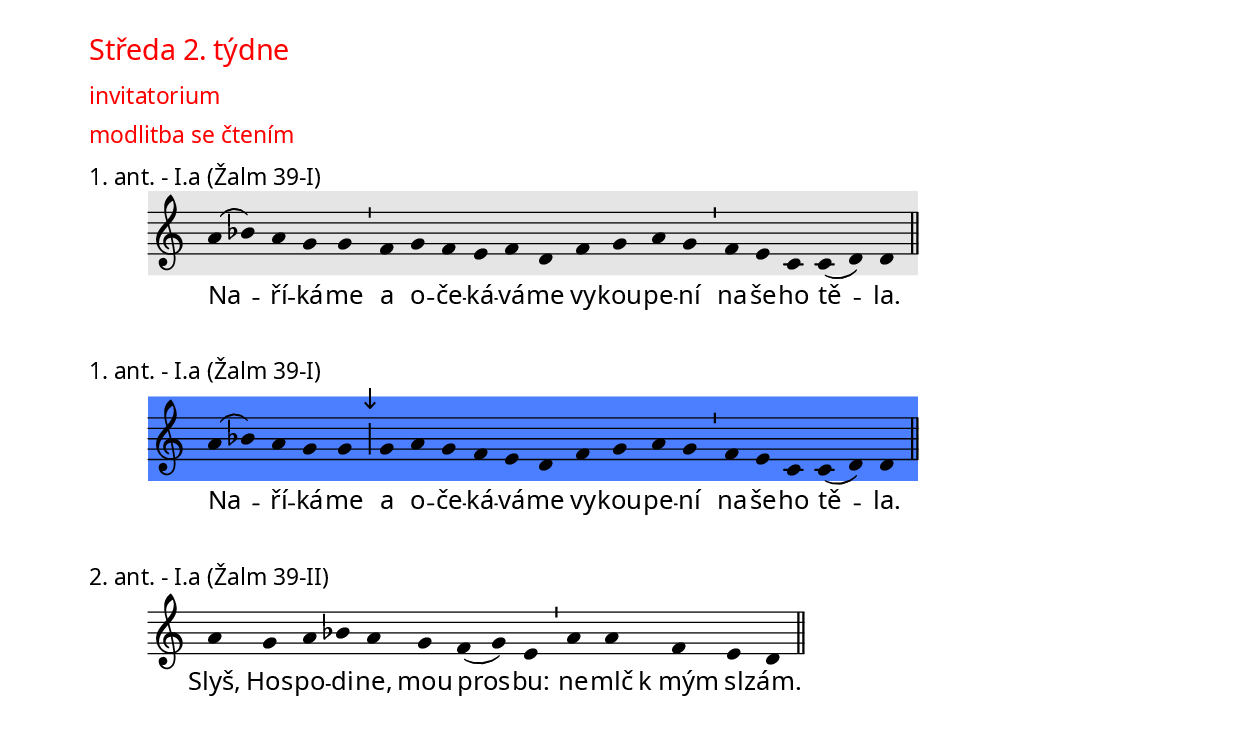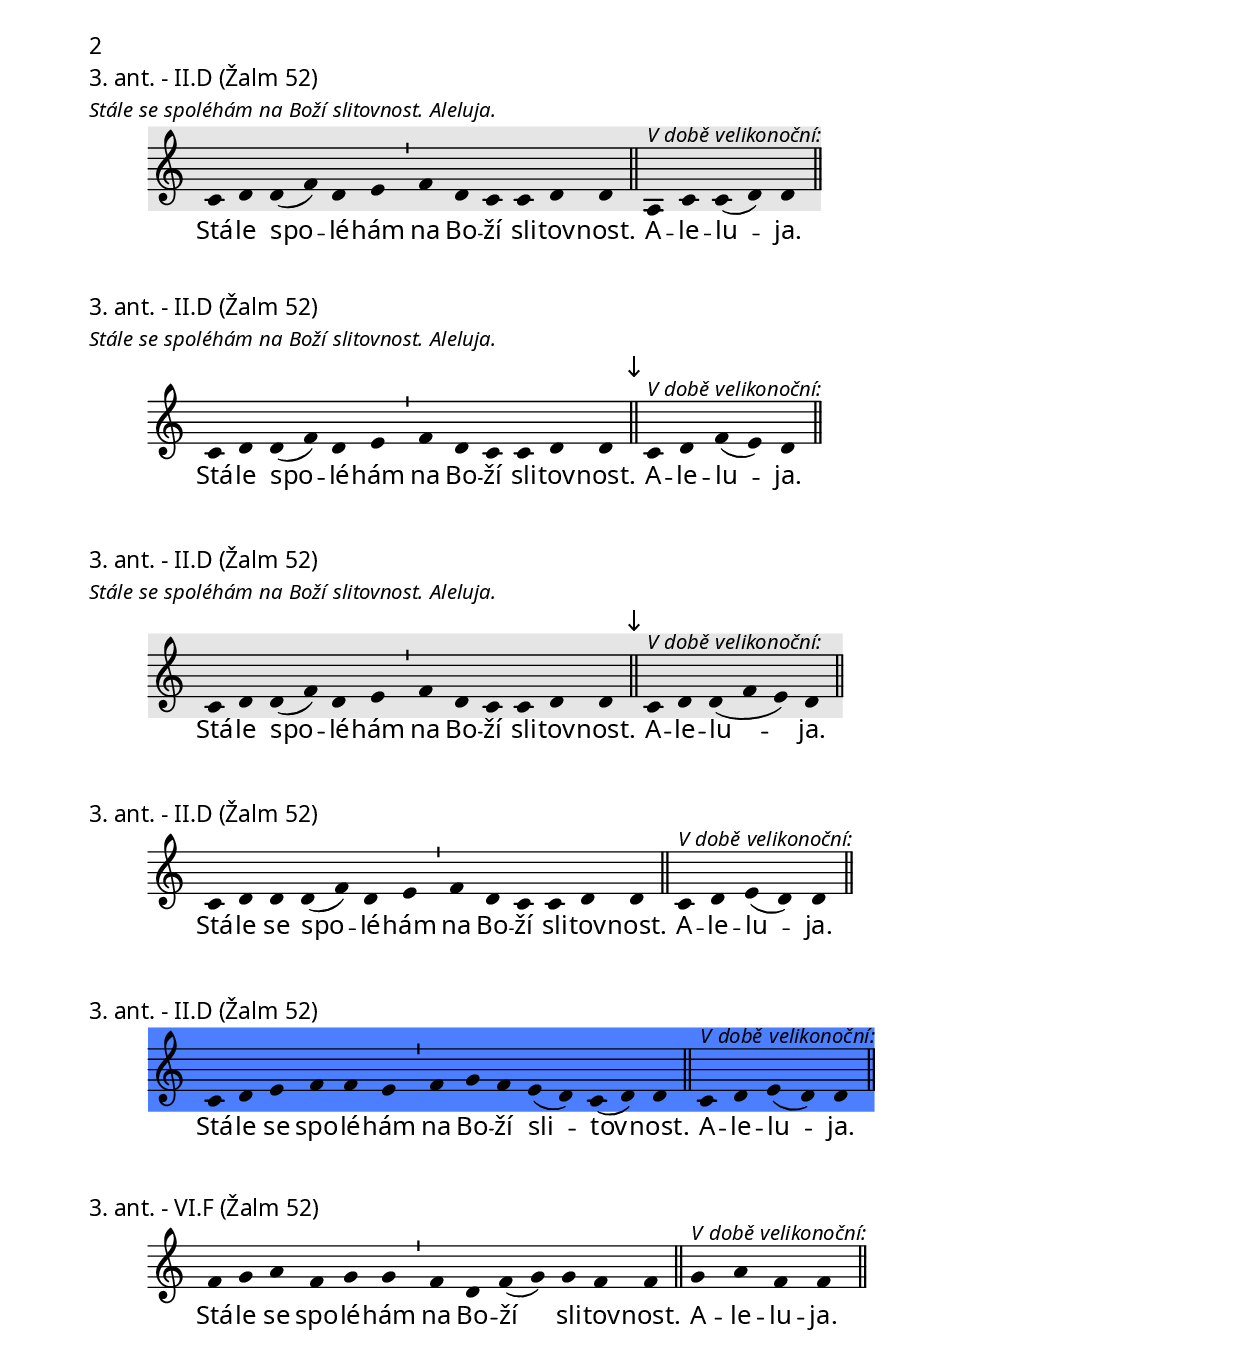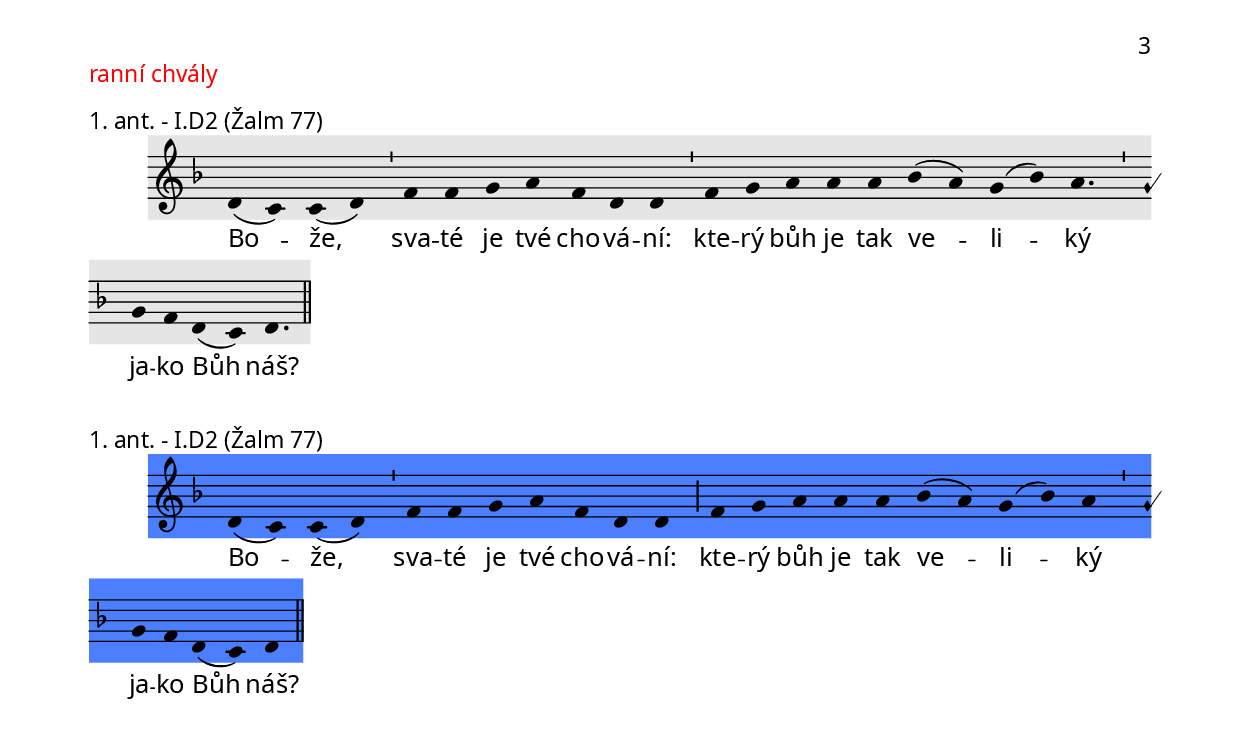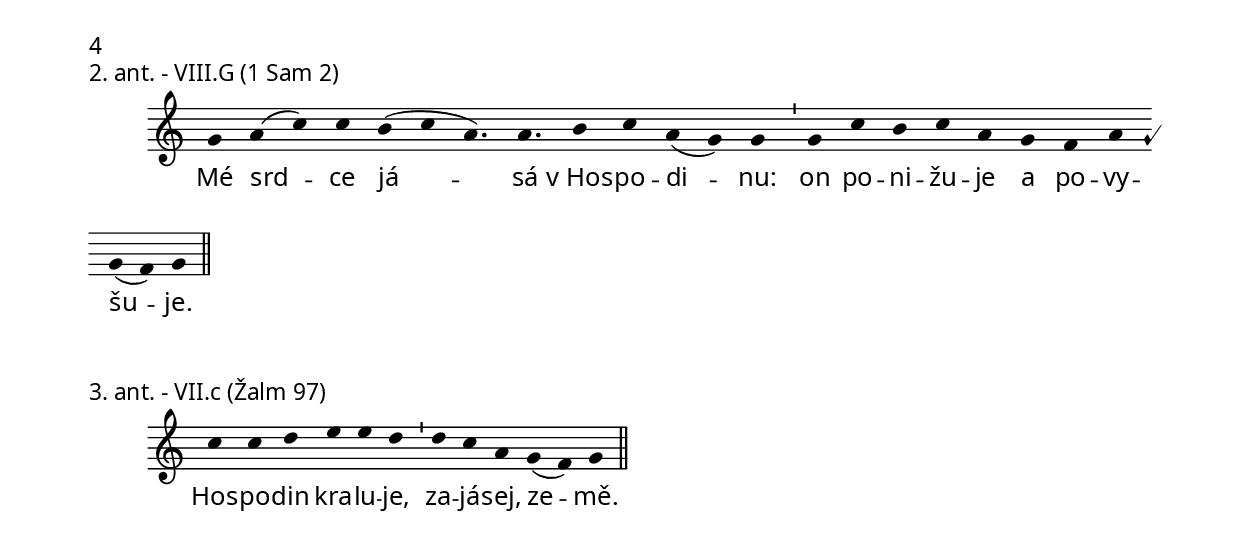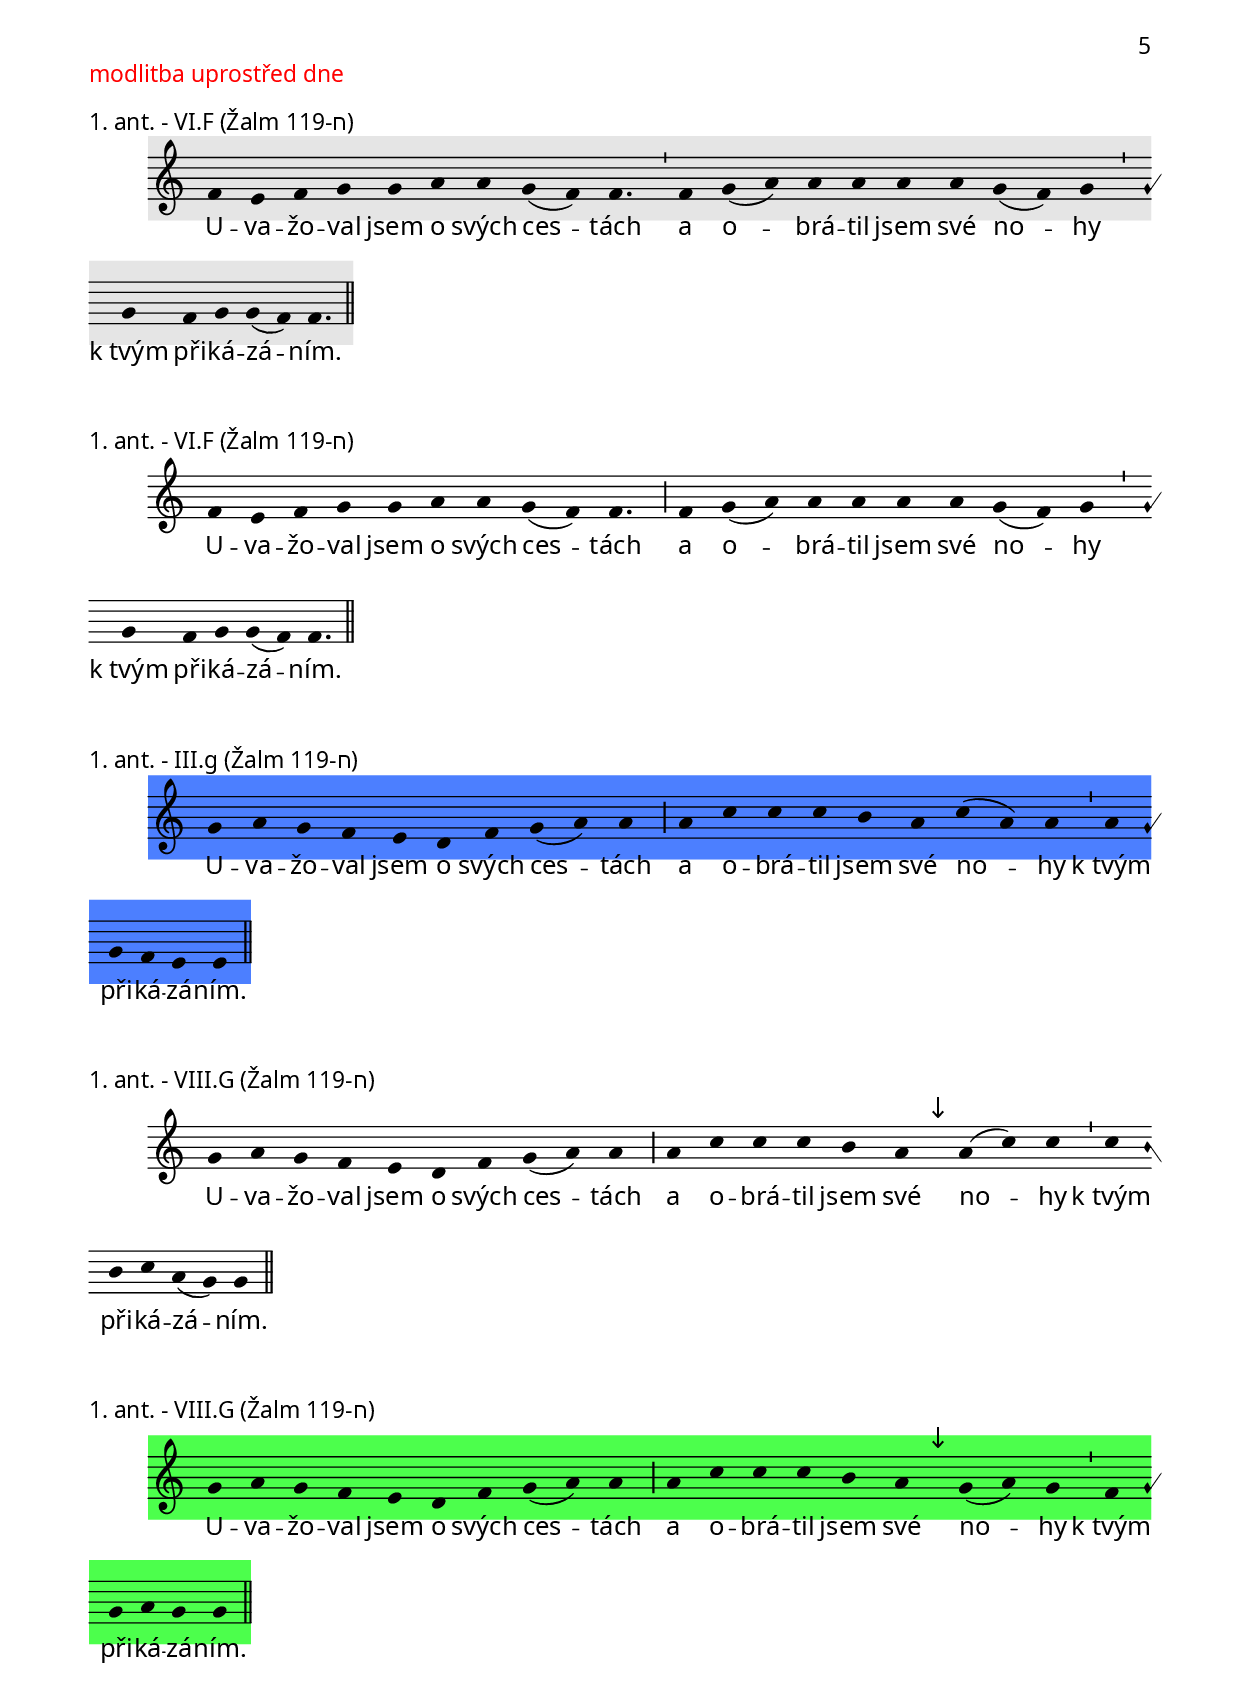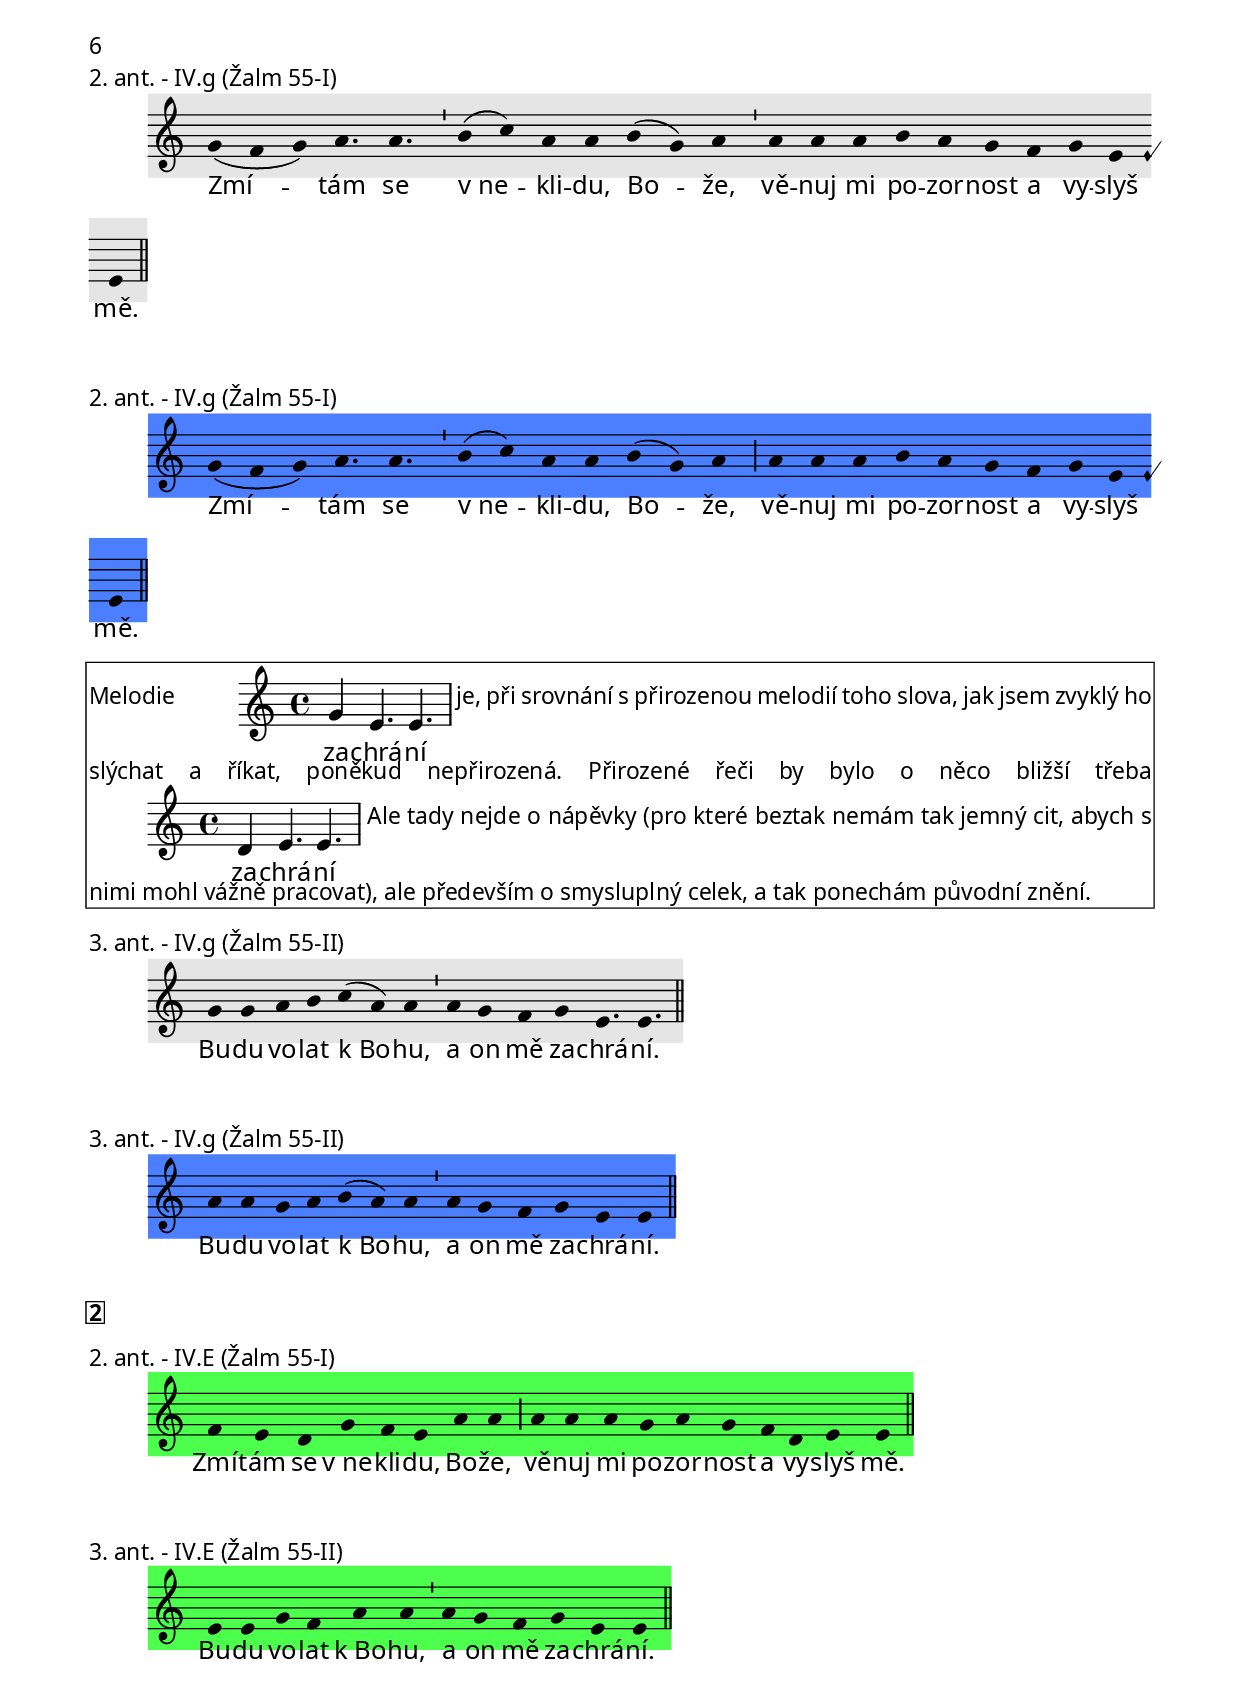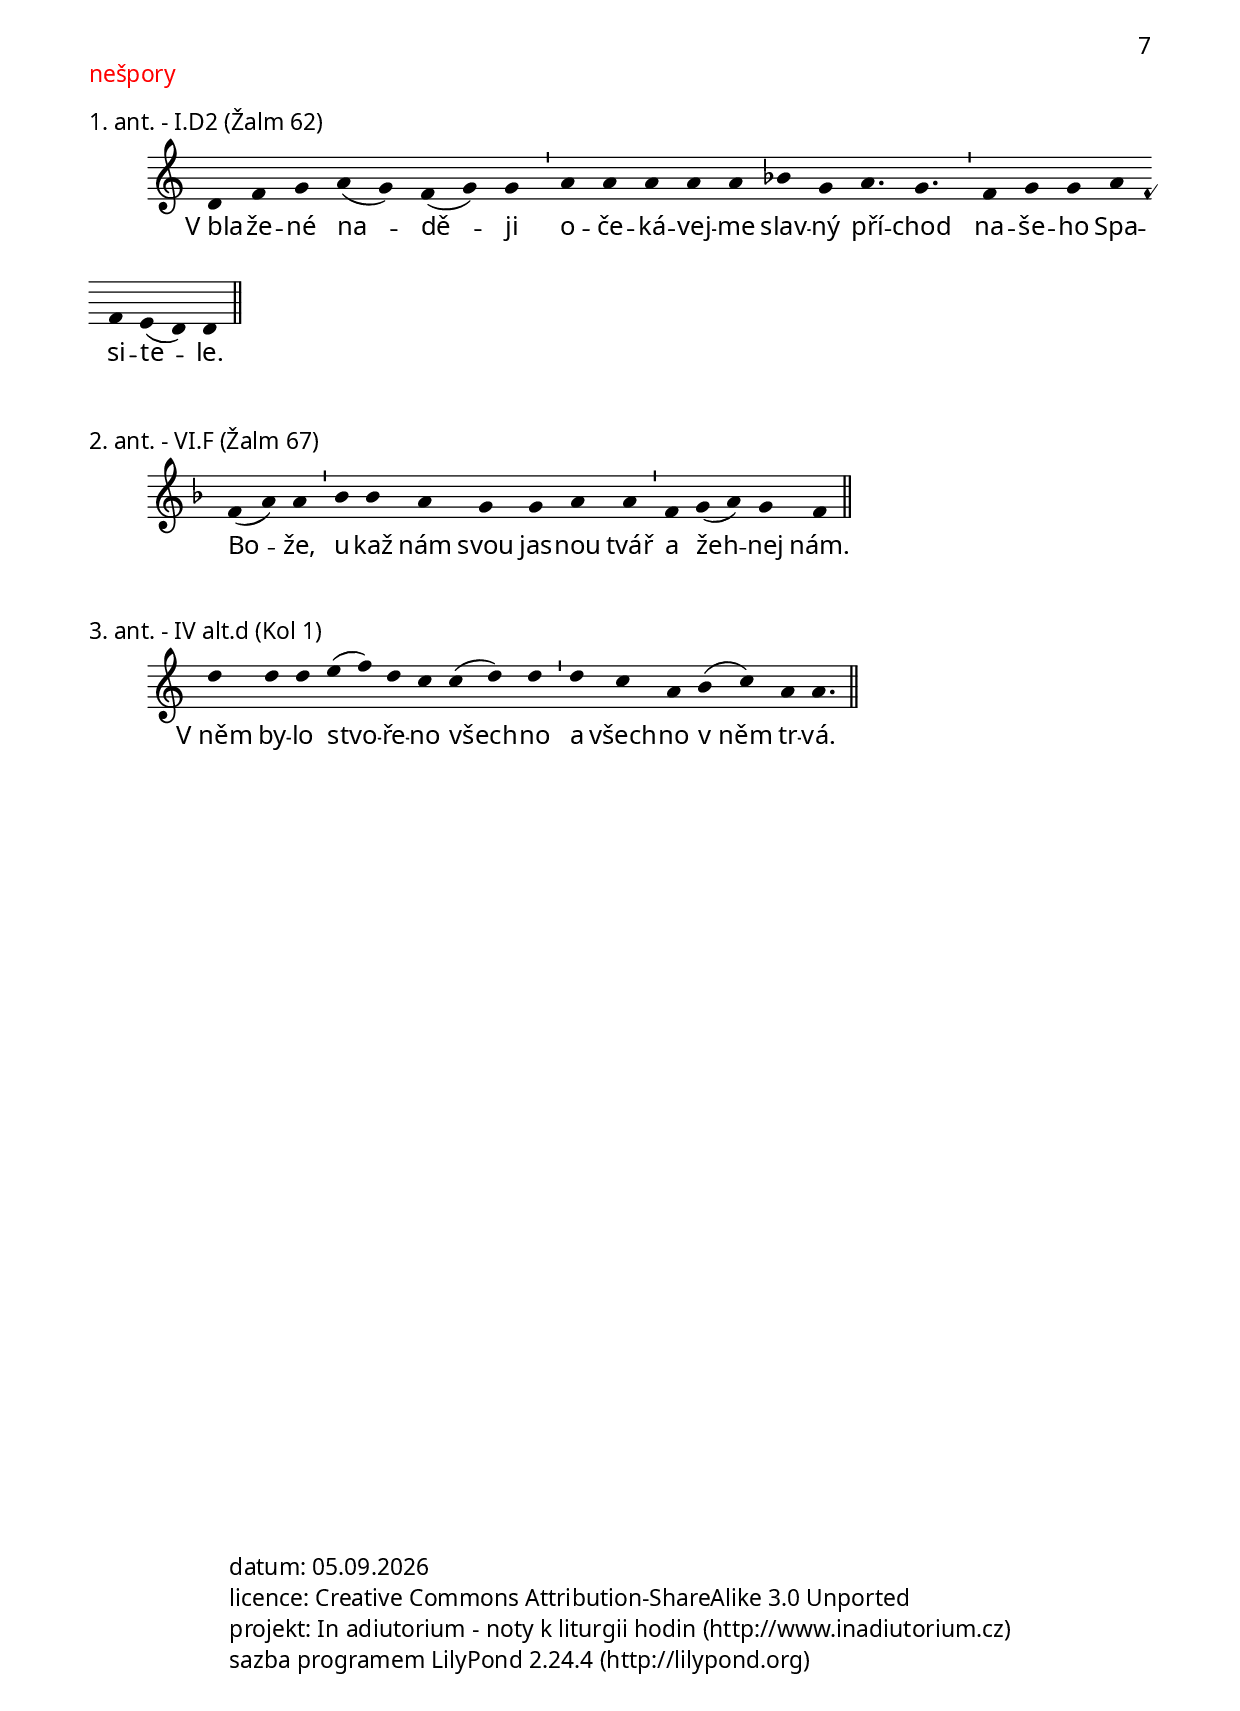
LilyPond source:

\include "../spolecne.ly"

\markup {\nadpisDen {Středa 2. týdne}}

\markup {\nadpisHodinka {"invitatorium"}}

%\score { \tIIstredaInvitatorium }

\markup {\nadpisHodinka {"modlitba se čtením"}}

\score {
  \relative c'' {
    \zvyraznovacSedy
    \choralniRezim
    a4( bes) a g g \barMin
    f g f e f d f g a g \barMin f e c c( d) d \barFinalis
  }
  \addlyrics {
    Na -- ří -- ká -- me
    a o -- če -- ká -- vá -- me vy -- kou -- pe -- ní na -- še -- ho tě -- la.

    % velikonocni aleluja v breviari neni
  }
  \header {
    quid = "1. ant."
    modus = "I"
    differentia = "a"
    psalmus = "Žalm 39-I"
    id = "mc-ant1"
    piece = \markup {\sestavTitulek}
  }
}

\score {
  \relative c'' {
    \zvyraznovacModry
    \choralniRezim
    a4( bes) a g g \barMaior
    \mark\sipka g a g f e d f g a g \barMin
    f e c c( d) d \barFinalis
  }
  \addlyrics {
    Na -- ří -- ká -- me
    a o -- če -- ká -- vá -- me vy -- kou -- pe -- ní
    na -- še -- ho tě -- la.

    % velikonocni aleluja v breviari neni
  }
  \header {
    quid = "1. ant."
    modus = "I"
    differentia = "a"
    psalmus = "Žalm 39-I"
    id = "mc-ant1"
    piece = \markup {\sestavTitulek}
  }
}

\score {
  \relative c'' {
    \choralniRezim
    a g a bes a g f( g) e \barMin
    a a f e d \barFinalis
  }
  \addlyrics {
    Slyš, Hos -- po -- di -- ne, mou pros -- bu:
    ne -- mlč k_mým sl -- zám.

    % velikonocni aleluja v breviari neni
  }
  \header {
    quid = "2. ant."
    modus = "I"
    differentia = "a"
    psalmus = "Žalm 39-II"
    id = "mc-ant2"
    piece = \markup {\sestavTitulek}
  }
}

\pageBreak

\score {
  \relative c' {
    \zvyraznovacSedy
    \choralniRezim
    c4 d d( f) d e \barMin f d c c d d \barFinalis

    a^\rubrVelikAleluja c c( d) d \barFinalis
  }
  \addlyrics {
    Stá -- le
    % se
    spo -- lé -- hám
    na Bo -- ží sli -- tov -- nost.

    A -- le -- lu -- ja.
  }
  \header {
    textus_approbatus = "Stále se spoléhám na Boží slitovnost. Aleluja."
    quid = "3. ant."
    modus = "II"
    differentia = "D"
    psalmus = "Žalm 52"
    id = "mc-ant3"
    piece = \markup {\sestavTitulek}
  }
}

\score {
  \relative c' {
    \choralniRezim
    c4 d d( f) d e \barMin f d c c d d \barFinalis

    \mark\sipka c^\rubrVelikAleluja d f( e) d \barFinalis
  }
  \addlyrics {
    Stá -- le spo -- lé -- hám
    na Bo -- ží sli -- tov -- nost.

    A -- le -- lu -- ja.
  }
  \header {
    textus_approbatus = "Stále se spoléhám na Boží slitovnost. Aleluja."
    quid = "3. ant."
    modus = "II"
    differentia = "D"
    psalmus = "Žalm 52"
    id = "mc-ant3"
    piece = \markup {\sestavTitulek}
  }
}

\score {
  \relative c' {
    \zvyraznovacSedy
    \choralniRezim
    c4 d d( f) d e \barMin f d c c d d \barFinalis

    \mark\sipka c^\rubrVelikAleluja d d( f e) d \barFinalis
  }
  \addlyrics {
    Stá -- le spo -- lé -- hám
    na Bo -- ží sli -- tov -- nost.

    A -- le -- lu -- ja.
  }
  \header {
    textus_approbatus = "Stále se spoléhám na Boží slitovnost. Aleluja."
    quid = "3. ant."
    modus = "II"
    differentia = "D"
    psalmus = "Žalm 52"
    id = "mc-ant3"
    piece = \markup {\sestavTitulek}
  }
}

\score {
  \relative c' {
    \choralniRezim
    c4 d d d( f) d e \barMin f d c c d d \barFinalis

    c^\rubrVelikAleluja d e( d) d \barFinalis
  }
  \addlyrics {
    Stá -- le se spo -- lé -- hám
    na Bo -- ží sli -- tov -- nost.

    A -- le -- lu -- ja.
  }
  \header {
    quid = "3. ant."
    modus = "II"
    differentia = "D"
    psalmus = "Žalm 52"
    id = "mc-ant3"
    piece = \markup {\sestavTitulek}
  }
}

\score {
  \relative c' {
    \zvyraznovacModry
    \choralniRezim
    c4 d e f f e \barMin
    f g f e( d) c( d) d \barFinalis

    c^\rubrVelikAleluja d e( d) d \barFinalis
  }
  \addlyrics {
    Stá -- le se spo -- lé -- hám
    na Bo -- ží sli -- tov -- nost.

    A -- le -- lu -- ja.
  }
  \header {
    quid = "3. ant."
    modus = "II"
    differentia = "D"
    psalmus = "Žalm 52"
    id = "mc-ant3"
    piece = \markup {\sestavTitulek}
  }
}

\score {
  \relative c' {
    \choralniRezim
    f4 g a f g g \barMin
    f d f( g) g f f \barFinalis

    g^\rubrVelikAleluja a f f \barFinalis
  }
  \addlyrics {
    Stá -- le se spo -- lé -- hám
    na Bo -- ží sli -- tov -- nost.

    A -- le -- lu -- ja.
  }
  \header {
    quid = "3. ant."
    modus = "VI"
    differentia = "F"
    psalmus = "Žalm 52"
    id = "mc-ant3"
    piece = \markup {\sestavTitulek}
  }
}

\pageBreak

\markup {\nadpisHodinka {"ranní chvály"}}

\score {
  \relative c' {
    \zvyraznovacSedy
    \choralniRezim
    \key f \major
    d4( c) c( d) \barMin f f g a f d d \barMin
    f g a a a bes( a) g( bes) a4. \barMin g4 f d( c) d4. \barFinalis
  }
  \addlyrics {
    Bo -- že, sva -- té je tvé cho -- vá -- ní: kte -- rý bůh je tak ve -- li -- ký
    ja -- ko Bůh náš?
  }
  \header {
    quid = "1. ant."
    modus = "I"
    differentia = "D2"
    psalmus = "Žalm 77"
    id = "rch-ant1"
    piece = \markup {\sestavTitulek}
  }
}

\score {
  \relative c' {
    \zvyraznovacModry
    \choralniRezim
    \key f \major
    d4( c) c( d) \barMin
    f f g a f d d \barMaior
    f g a a a bes( a) g( bes) a \barMin
    g f d( c) d \barFinalis
  }
  \addlyrics {
    Bo -- že,
    sva -- té je tvé cho -- vá -- ní:
    kte -- rý bůh je tak ve -- li -- ký
    ja -- ko Bůh náš?
  }
  \header {
    quid = "1. ant."
    modus = "I"
    differentia = "D2"
    psalmus = "Žalm 77"
    id = "rch-ant1"
    piece = \markup {\sestavTitulek}
  }
}

\pageBreak

\score {
  \relative c'' {
    \choralniRezim
    g4 a( c) c b( c a4.) a b4 c a( g) g \barMin
    g c b c a g f a g( f) g \barFinalis
  }
  \addlyrics {
    Mé srd -- ce já -- sá v_Hos -- po -- di -- nu:
    on po -- ni -- žu -- je a po -- vy -- šu -- je.
  }
  \header {
    quid = "2. ant."
    modus = "VIII"
    differentia = "G"
    psalmus = "1 Sam 2"
    id = "rch-ant2"
    piece = \markup {\sestavTitulek}
  }
}

\score {
  \relative c'' {
    \choralniRezim
    c4 c d e e d \barMin d c a g( f) g \barFinalis
  }
  \addlyrics {
    Hos -- po -- din kra -- lu -- je, za -- já -- sej, ze -- mě.
  }
  \header {
    quid = "3. ant."
    modus = "VII"
    differentia = "c"
    psalmus = "Žalm 97"
    id = "rch-ant3"
    piece = \markup {\sestavTitulek}
  }
}

%\score { \tIIstredaAntBenedictus }

\pageBreak

\markup {\nadpisHodinka {"modlitba uprostřed dne"}}

\score {
  \relative c' {
    \zvyraznovacSedy
    \choralniRezim
    f4 e f g g a a g( f) f4. \barMin
    f4 g( a) a a a a g( f) g \barMin
    g f g g( f) f4. \barFinalis
   }
  \addlyrics {
    U -- va -- žo -- val jsem o svých ces -- tách a o -- brá -- til jsem své no -- hy
    k_tvým při -- ká -- zá -- ním.
  }
  \header {
    quid = "1. ant."
    modus = "VI"
    differentia = "F"
    psalmus = "Žalm 119-ח"
    placet = "první div. maior"
    id = "up-ant1"
    piece = \markup {\sestavTitulek}
  }
}

\score {
  \relative c' {
    \choralniRezim
    f4 e f g g a a g( f) f4. \barMaior
    f4 g( a) a a a a g( f) g \barMin
    g f g g( f) f4. \barFinalis
   }
  \addlyrics {
    U -- va -- žo -- val jsem o svých ces -- tách
    a o -- brá -- til jsem své no -- hy
    k_tvým při -- ká -- zá -- ním.
  }
  \header {
    quid = "1. ant."
    modus = "VI"
    differentia = "F"
    psalmus = "Žalm 119-ח"
    id = "up-ant1"
    piece = \markup {\sestavTitulek}
  }
}

\score {
  \relative c'' {
    \zvyraznovacModry
    \choralniRezim
    g4 a g f e d f g( a) a \barMaior
    a c c c b a c( a) a \barMin
    a g f e e \barFinalis
   }
  \addlyrics {
    U -- va -- žo -- val jsem o svých ces -- tách
    a o -- brá -- til jsem své no -- hy
    k_tvým při -- ká -- zá -- ním.
  }
  \header {
    quid = "1. ant."
    modus = "III"
    differentia = "g"
    psalmus = "Žalm 119-ח"
    id = "up-ant1"
    piece = \markup {\sestavTitulek}
  }
}

\score {
  \relative c'' {
    \choralniRezim
    g4 a g f e d f g( a) a \barMaior
    a c c c b a \mark\sipka a( c) c \barMin
    c b c a( g) g \barFinalis
   }
  \addlyrics {
    U -- va -- žo -- val jsem o svých ces -- tách
    a o -- brá -- til jsem své no -- hy
    k_tvým při -- ká -- zá -- ním.
  }
  \header {
    quid = "1. ant."
    modus = "VIII"
    differentia = "G"
    psalmus = "Žalm 119-ח"
    id = "up-ant1"
    piece = \markup {\sestavTitulek}
  }
}

\score {
  \relative c'' {
    \zvyraznovacZeleny
    \choralniRezim
    g4 a g f e d f g( a) a \barMaior
    a c c c b a \mark\sipka g( a) g \barMin
    f g a g g \barFinalis
   }
  \addlyrics {
    U -- va -- žo -- val jsem o svých ces -- tách
    a o -- brá -- til jsem své no -- hy
    k_tvým při -- ká -- zá -- ním.
  }
  \header {
    quid = "1. ant."
    modus = "VIII"
    differentia = "G"
    psalmus = "Žalm 119-ח"
    id = "up-ant1"
    piece = \markup {\sestavTitulek}
  }
}

\pageBreak

\score {
  \relative c'' {
    \zvyraznovacSedy
    \choralniRezim
    g4( f g) a4. a \barMin b4( c) a a b( g) a \barMin
    a a a b a g f g e e \barFinalis
  }
  \addlyrics {
    Zmí -- tám se v_ne -- kli -- du, Bo -- že, vě -- nuj mi po -- zor -- nost
    a vy -- slyš mě.
  }
  \header {
    quid = "2. ant."
    modus = "IV"
    differentia = "g"
    psalmus = "Žalm 55-I"
    placet = "druhá div. maior"
    id = "up-ant2"
    piece = \markup {\sestavTitulek}
  }
}

\score {
  \relative c'' {
    \zvyraznovacModry
    \choralniRezim
    g4( f g) a4. a \barMin
    b4( c) a a b( g) a \barMaior
    a a a b a g f g e e \barFinalis
  }
  \addlyrics {
    Zmí -- tám se
    v_ne -- kli -- du, Bo -- že,
    vě -- nuj mi po -- zor -- nost a vy -- slyš mě.
  }
  \header {
    quid = "2. ant."
    modus = "IV"
    differentia = "g"
    psalmus = "Žalm 55-I"
    id = "up-ant2"
    piece = \markup {\sestavTitulek}
  }
}

\markup\box\justify{
  Melodie
  \score{ { g'4 e'4. e' }\addlyrics{ za -- chrá -- ní } }
  je, při srovnání s přirozenou melodií toho slova, jak jsem
  zvyklý ho slýchat a říkat, poněkud nepřirozená.
  Přirozené řeči by bylo o něco bližší třeba
  \score{ { d'4 e'4. e' }\addlyrics{ za -- chrá -- ní } }
  Ale tady nejde o nápěvky (pro které beztak nemám tak jemný cit,
  abych s nimi mohl vážně pracovat), ale především o smysluplný celek,
  a tak ponechám původní znění.
}

\score {
  \relative c'' {
    \zvyraznovacSedy
    \choralniRezim
    g4 g a b c( a) a \barMin a g f g e4. e \barFinalis
  }
  \addlyrics {
    Bu -- du vo -- lat k_Bo -- hu, a on mě za -- chrá -- ní.
  }
  \header {
    quid = "3. ant."
    modus = "IV"
    differentia = "g"
    psalmus = "Žalm 55-II"
    id = "up-ant3"
    piece = \markup {\sestavTitulek}
  }
}

\score {
  \relative c'' {
    \zvyraznovacModry
    \choralniRezim
    a4 a g a b( a) a \barMin
    a g f g e e \barFinalis
  }
  \addlyrics {
    Bu -- du vo -- lat k_Bo -- hu,
    a on mě za -- chrá -- ní.
  }
  \header {
    quid = "3. ant."
    modus = "IV"
    differentia = "g"
    psalmus = "Žalm 55-II"
    id = "up-ant3"
    piece = \markup {\sestavTitulek}
  }
}

\markup\nadpisSkupiny 2

\score {
  \relative c' {
    \zvyraznovacZeleny
    \choralniRezim
    f4 e d g f e a a \barMaior
    a a a g a g f d e e \barFinalis
  }
  \addlyrics {
    Zmí -- tám se v_ne -- kli -- du, Bo -- že,
    vě -- nuj mi po -- zor -- nost a vy -- slyš mě.
  }
  \header {
    quid = "2. ant."
    modus = "IV"
    differentia = "E"
    psalmus = "Žalm 55-I"
    id = "up-ant2"
    piece = \markup {\sestavTitulek}
  }
}

\score {
  \relative c' {
    \zvyraznovacZeleny
    \choralniRezim
    e4 e g f a a \barMin
    a g f g e e \barFinalis
  }
  \addlyrics {
    Bu -- du vo -- lat k_Bo -- hu,
    a on mě za -- chrá -- ní.
  }
  \header {
    quid = "3. ant."
    modus = "IV"
    differentia = "E"
    psalmus = "Žalm 55-II"
    id = "up-ant3"
    piece = \markup {\sestavTitulek}
  }
}

\pageBreak

\markup {\nadpisHodinka {"nešpory"}}

\score {
  \relative c' {
    \choralniRezim
    d4 f g a( g) f( g) g \barMin
    a a a a a bes g a4. g \barMin
    f4 g g a f e( d) d \barFinalis
  }
  \addlyrics {
    V_bla -- že -- né na -- dě -- ji
    o -- če -- ká -- vej -- me slav -- ný pří -- chod
    na -- še -- ho Spa -- si -- te -- le.
  }
  \header {
    quid = "1. ant."
    modus = "I"
    differentia = "D2"
    psalmus = "Žalm 62"
    id = "ne-ant1"
    piece = \markup {\sestavTitulek}
  }
}

\score {
  \relative c' {
    \choralniRezim
    \key f \major
    f( a) a \barMin bes bes a g g a a \barMin f g( a) g f \barFinalis
  }
  \addlyrics {
    Bo -- že, u -- kaž nám svou jas -- nou tvář a žeh -- nej nám.
  }
  \header {
    quid = "2. ant."
    modus = "VI"
    differentia = "F"
    psalmus = "Žalm 67"
    id = "ne-ant2"
    piece = \markup {\sestavTitulek}
  }
}

tIIstredaNespAntIII = \score {
  \relative c'' {
    \choralniRezim
    d4 d d e( f) d c c( d) d \barMin d c a b( c) a a4. \barFinalis
  }
  \addlyrics {
    V_něm by -- lo stvo -- ře -- no všech -- no a všech -- no v_něm tr -- vá.
  }
  \header {
    quid = "3. ant."
    modus = "IV alt"
    differentia = "d"
    psalmus = "Kol 1"
    id = "ne-ant3"
    piece = \markup {\sestavTitulek}
  }
}

\score { \tIIstredaNespAntIII }

%\score { \tIIstredaAntMagnificat }